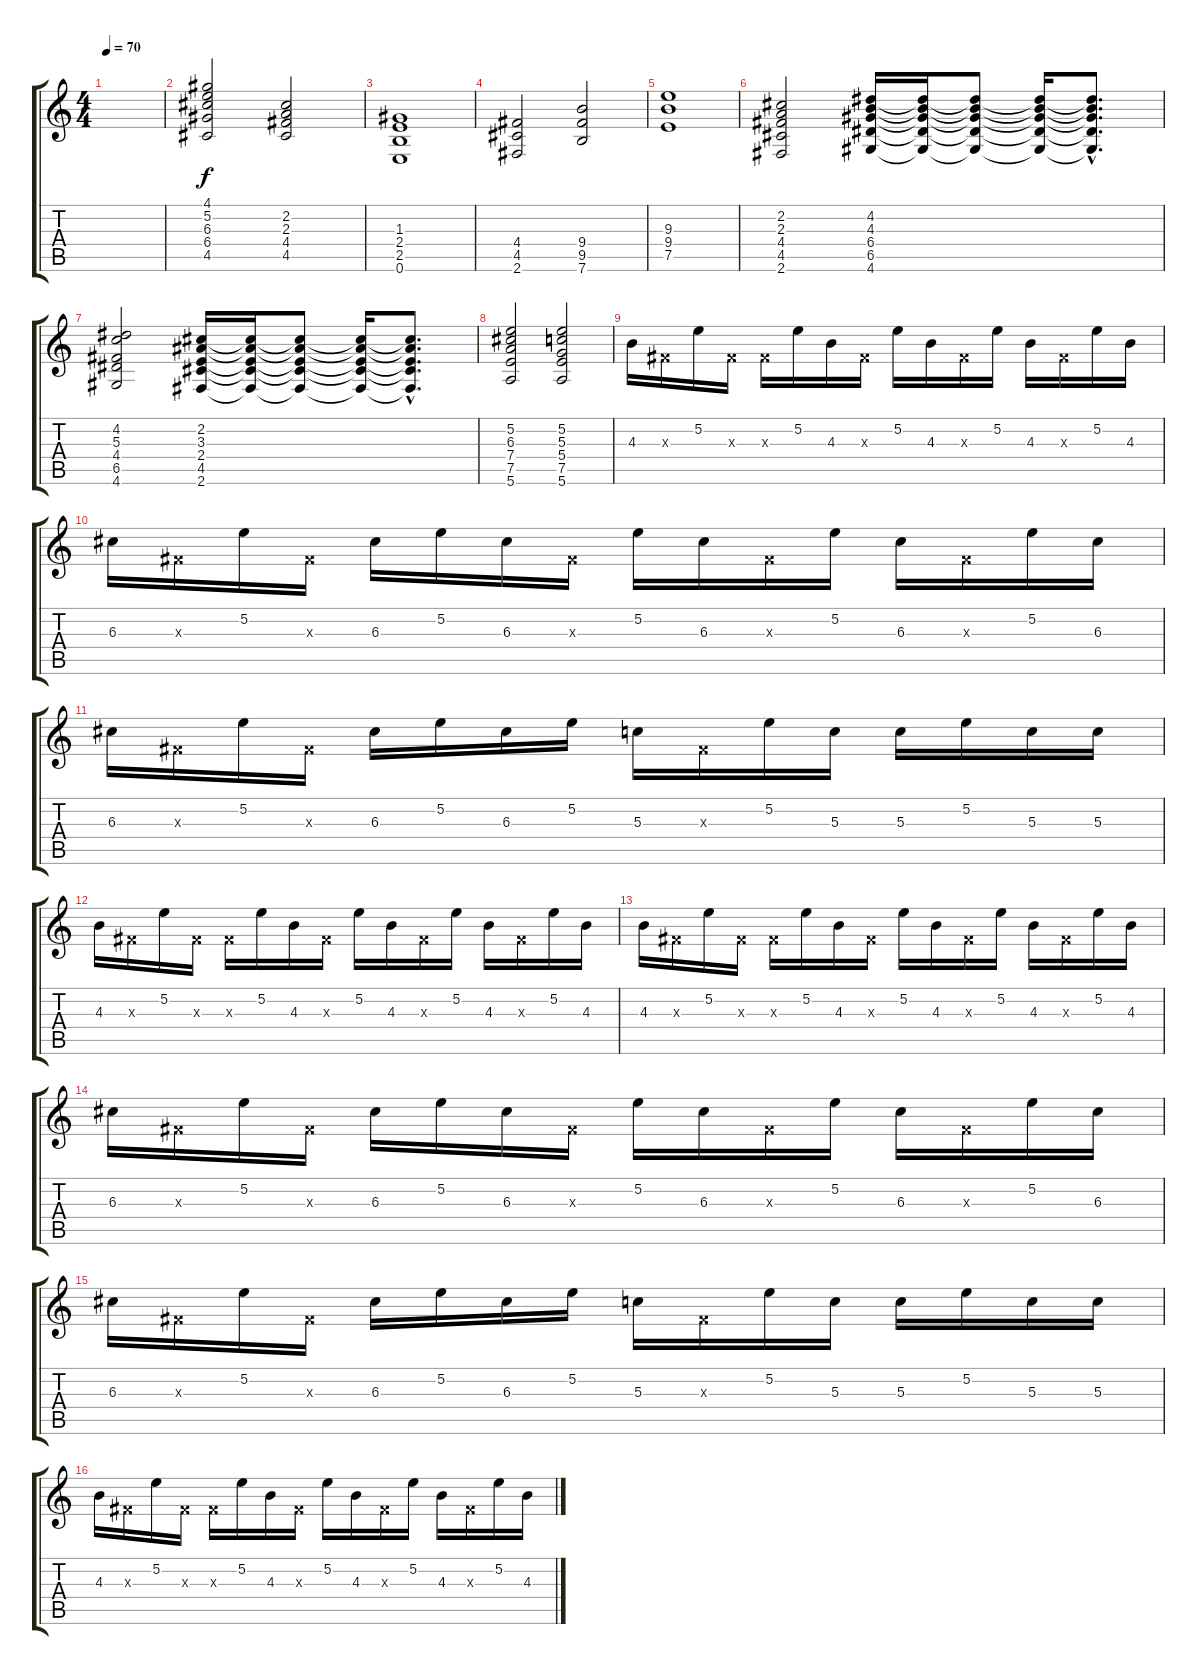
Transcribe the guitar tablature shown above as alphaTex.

\track "" {instrument overdrivenguitar}
\staff {score tabs}
\tuning (E4 B3 G3 D3 A2 E2) {hide}
\ts (4 4)
\tempo 70
\clef g2
\ks c
|
(4.1 5.2 6.3 6.4 4.5).2 (2.2 2.3 4.4 4.5).2 |
(1.3 2.4 2.5 0.6).1 |
(4.4 4.5 2.6).2 (9.4 9.5 7.6).2 |
(9.3 9.4 7.5).1 |
(2.2 2.3 4.4 4.5 2.6).2 (4.2 4.3 6.4 6.5 4.6).16 (4.2{t} 4.3{t} 6.4{t} 6.5{t} 4.6{t}).16 (4.2{t} 4.3{t} 6.4{t} 6.5{t} 4.6{t}).8 (4.2{t} 4.3{t} 6.4{t} 6.5{t} 4.6{t}).16 (4.2{hac t} 4.3{hac t} 6.4{hac t} 6.5{hac t} 4.6{hac t}).8{d} |
(4.2 5.3 4.4 6.5 4.6).2 (2.2 3.3 2.4 4.5 2.6).16 (2.2{t} 3.3{t} 2.4{t} 4.5{t} 2.6{t}).16 (2.2{t} 3.3{t} 2.4{t} 4.5{t} 2.6{t}).8 (2.2{t} 3.3{t} 2.4{t} 4.5{t} 2.6{t}).16 (2.2{hac t} 3.3{hac t} 2.4{hac t} 4.5{hac t} 2.6{hac t}).8{d} |
(5.2 6.3 7.4 7.5 5.6).2 (5.2 5.3 5.4 7.5 5.6).2 |
4.3.16 -1.3{x}.16 5.2.16 -1.3{x}.16 -1.3{x}.16 5.2.16 4.3.16 -1.3{x}.16 5.2.16 4.3.16 -1.3{x}.16 5.2.16 4.3.16 -1.3{x}.16 5.2.16 4.3.16 |
6.3.16 -1.3{x}.16 5.2.16 -1.3{x}.16 6.3.16 5.2.16 6.3.16 -1.3{x}.16 5.2.16 6.3.16 -1.3{x}.16 5.2.16 6.3.16 -1.3{x}.16 5.2.16 6.3.16 |
6.3.16 -1.3{x}.16 5.2.16 -1.3{x}.16 6.3.16 5.2.16 6.3.16 5.2.16 5.3.16 -1.3{x}.16 5.2.16 5.3.16 5.3.16 5.2.16 5.3.16 5.3.16 |
4.3.16 -1.3{x}.16 5.2.16 -1.3{x}.16 -1.3{x}.16 5.2.16 4.3.16 -1.3{x}.16 5.2.16 4.3.16 -1.3{x}.16 5.2.16 4.3.16 -1.3{x}.16 5.2.16 4.3.16 |
4.3.16 -1.3{x}.16 5.2.16 -1.3{x}.16 -1.3{x}.16 5.2.16 4.3.16 -1.3{x}.16 5.2.16 4.3.16 -1.3{x}.16 5.2.16 4.3.16 -1.3{x}.16 5.2.16 4.3.16 |
6.3.16 -1.3{x}.16 5.2.16 -1.3{x}.16 6.3.16 5.2.16 6.3.16 -1.3{x}.16 5.2.16 6.3.16 -1.3{x}.16 5.2.16 6.3.16 -1.3{x}.16 5.2.16 6.3.16 |
6.3.16 -1.3{x}.16 5.2.16 -1.3{x}.16 6.3.16 5.2.16 6.3.16 5.2.16 5.3.16 -1.3{x}.16 5.2.16 5.3.16 5.3.16 5.2.16 5.3.16 5.3.16 |
4.3.16 -1.3{x}.16 5.2.16 -1.3{x}.16 -1.3{x}.16 5.2.16 4.3.16 -1.3{x}.16 5.2.16 4.3.16 -1.3{x}.16 5.2.16 4.3.16 -1.3{x}.16 5.2.16 4.3.16
